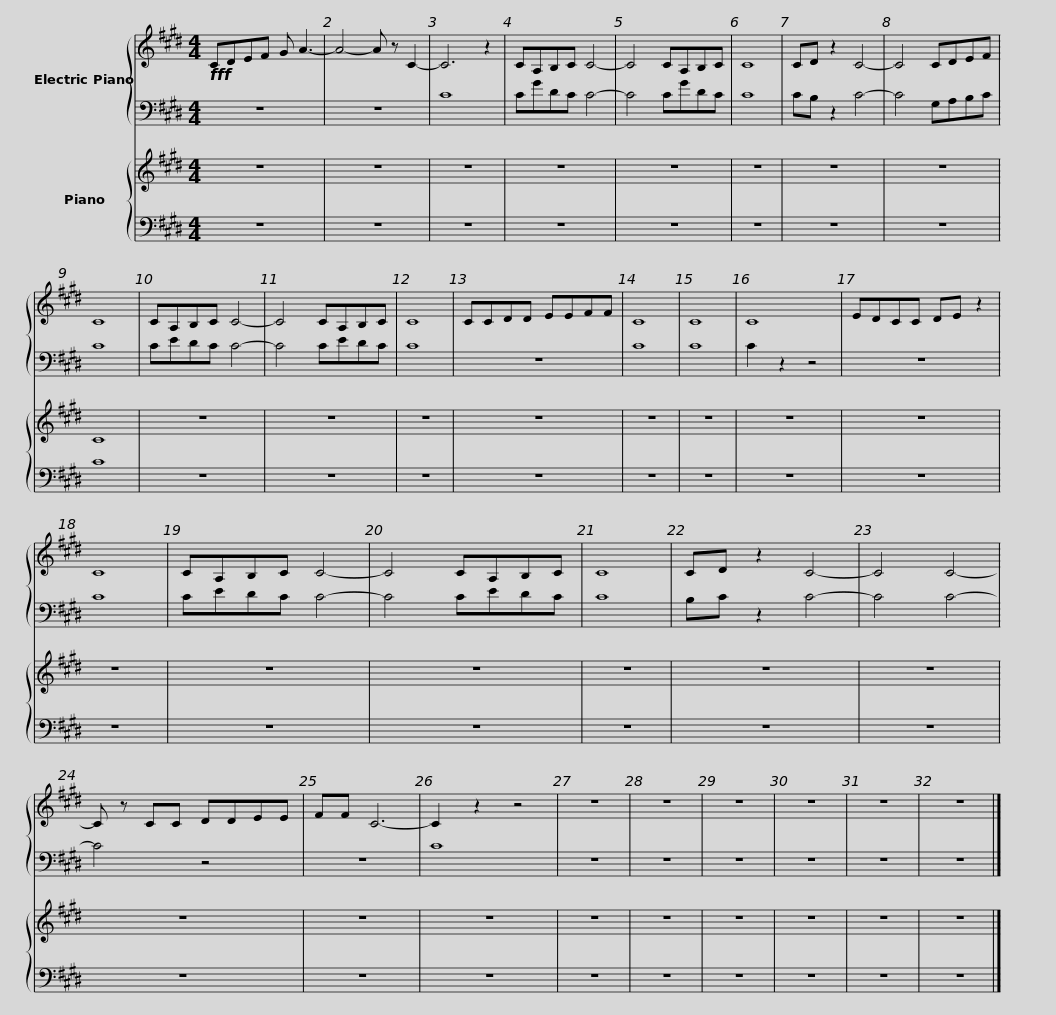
X:1
%%score { 1 | 2 } { 3 | 4 }
L:1/8
M:4/4
I:linebreak $
K:E
V:1 treble
V:2 bass
V:3 treble
V:4 bass
V:1
!fff! CDEF G A3- | A4- A z C2- | C6 z2 | CA,B,C C4- | C4 CA,B,C | %5
 C8 |$ CD z2 C4- | C4 CDEF | C8 | CA,B,C C4- | %10
 C4 CA,B,C | C8 | CCDD EEFF |$ C8 | C8 | %15
 C8 | EDCC DE z2 | C8 | CA,B,C C4- | C4 CA,B,C | %20
 C8 |$ CD z2 C4- | C4 C4- | C z CC DDEE | FF C6- | %25
 C2 z2 z4 | z8 | z8 | z8 | z8 | %30
 z8 | z8 |] %32
V:2
 z8 | z8 | C8 | CGDC C4- | C4 CGDC | %5
 C8 |$ CB, z2 C4- | C4 G,A,B,C | C8 | CEDC C4- | %10
 C4 CEDC | C8 | z8 |$ C8 | C8 | %15
 C2 z2 z4 | z8 | C8 | CEDC C4- | C4 CEDC | %20
 C8 |$ B,C z2 C4- | C4 C4- | C4 z4 | z8 | %25
 C8 | z8 | z8 | z8 | z8 | %30
 z8 | z8 |] %32
V:3
 z8 | z8 | z8 | z8 | z8 | %5
 z8 |$ z8 | z8 | C8 | z8 | %10
 z8 | z8 | z8 |$ z8 | z8 | %15
 z8 | z8 | z8 | z8 | z8 | %20
 z8 |$ z8 | z8 | z8 | z8 | %25
 z8 | z8 | z8 | z8 | z8 | %30
 z8 | z8 |] %32
V:4
 z8 | z8 | z8 | z8 | z8 | %5
 z8 |$ z8 | z8 | C8 | z8 | %10
 z8 | z8 | z8 |$ z8 | z8 | %15
 z8 | z8 | z8 | z8 | z8 | %20
 z8 |$ z8 | z8 | z8 | z8 | %25
 z8 | z8 | z8 | z8 | z8 | %30
 z8 | z8 |] %32
